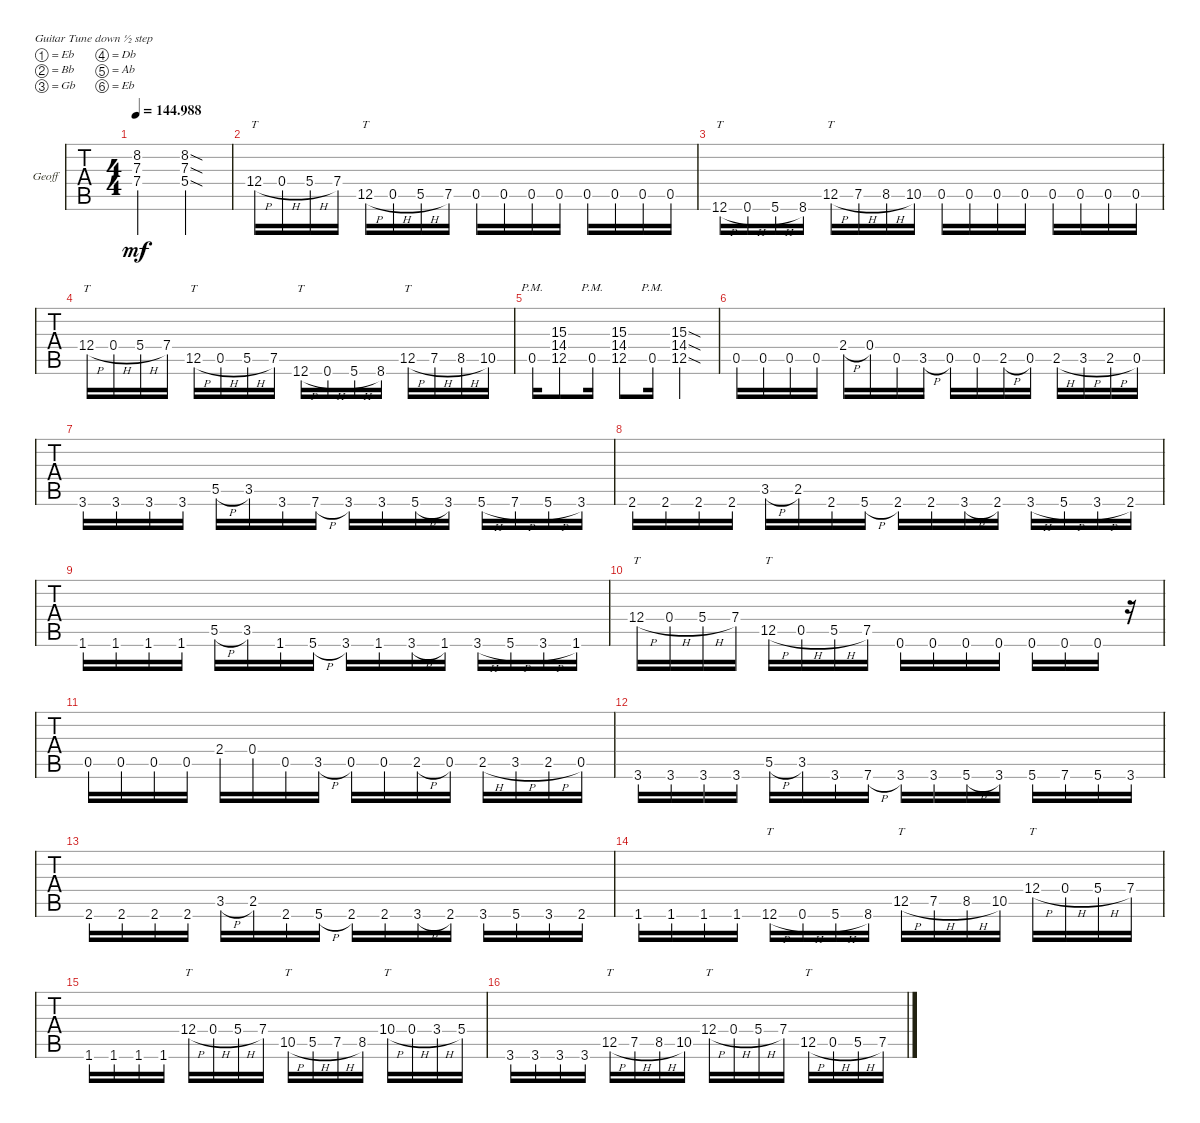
\defaultSystemsLayout 4
\bracketExtendMode groupsimilarinstruments
\firstSystemTrackNameOrientation horizontal
\otherSystemsTrackNameOrientation horizontal
\track ("Geoff" "Geoff") {instrument acousticguitarsteel}
\staff {tabs}
\tuning (Eb4 Bb3 Gb3 Db3 Ab2 Eb2)
\ts (4 4)
\tempo
144.988
\accidentals auto
\clef g2
\ottava regular
\simile none
\ks c
(7.4 7.3 8.2).2{dy mf} (8.2{sod} 5.4{sod} 7.3{sod}).2 |
12.4{h}.16{tt} 0.4{h}.16 5.4{h}.16 7.4.16 12.5{h}.16{tt} 0.5{h}.16 5.5{h}.16 7.5.16 0.5.16 0.5.16 0.5.16 0.5.16 0.5.16 0.5.16 0.5.16 0.5.16 |
12.6{h}.16{tt} 0.6{h}.16 5.6{h}.16 8.6.16 12.5{h}.16{tt} 7.5{h}.16 8.5{h}.16 10.5.16 0.5.16 0.5.16 0.5.16 0.5.16 0.5.16 0.5.16 0.5.16 0.5.16 |
12.4{h}.16{tt} 0.4{h}.16 5.4{h}.16 7.4.16 12.5{h}.16{tt} 0.5{h}.16 5.5{h}.16 7.5.16 12.6{h}.16{tt} 0.6{h}.16 5.6{h}.16 8.6.16 12.5{h}.16{tt} 7.5{h}.16 8.5{h}.16 10.5.16 |
0.5{pm}.16 (12.5 14.4 15.3).8 0.5{pm}.16 (12.5 14.4 15.3).8 0.5{pm}.16 (12.5{sod} 14.4{sod} 15.3{sod}).4 |
0.5.16 0.5.16 0.5.16 0.5.16 2.4{h}.16 0.4.16 0.5.16 3.5{h}.16 0.5.16 0.5.16 2.5{h}.16 0.5.16 2.5{h}.16 3.5{h}.16 2.5{h}.16 0.5.16 |
3.6.16 3.6.16 3.6.16 3.6.16 5.5{h}.16 3.5.16 3.6.16 7.6{h}.16 3.6.16 3.6.16 5.6{h}.16 3.6.16 5.6{h}.16 7.6{h}.16 5.6{h}.16 3.6.16 |
2.6.16 2.6.16 2.6.16 2.6.16 3.5{h}.16 2.5.16 2.6.16 5.6{h}.16 2.6.16 2.6.16 3.6{h}.16 2.6.16 3.6{h}.16 5.6{h}.16 3.6{h}.16 2.6.16 |
1.6.16 1.6.16 1.6.16 1.6.16 5.5{h}.16 3.5.16 1.6.16 5.6{h}.16 3.6.16 1.6.16 3.6{h}.16 1.6.16 3.6{h}.16 5.6{h}.16 3.6{h}.16 1.6.16 |
12.4{h}.16{tt} 0.4{h}.16 5.4{h}.16 7.4.16 12.5{h}.16{tt} 0.5{h}.16 5.5{h}.16 7.5.16 0.6.16 0.6.16 0.6.16 0.6.16 0.6.16 0.6.16 0.6.16 r.16 |
0.5.16 0.5.16 0.5.16 0.5.16 2.4.16 0.4.16 0.5.16 3.5{h}.16 0.5.16 0.5.16 2.5{h}.16 0.5.16 2.5{h}.16 3.5{h}.16 2.5{h}.16 0.5.16 |
3.6.16 3.6.16 3.6.16 3.6.16 5.5{h}.16 3.5.16 3.6.16 7.6{h}.16 3.6.16 3.6.16 5.6{h}.16 3.6.16 5.6.16 7.6.16 5.6.16 3.6.16 |
2.6.16 2.6.16 2.6.16 2.6.16 3.5{h}.16 2.5.16 2.6.16 5.6{h}.16 2.6.16 2.6.16 3.6{h}.16 2.6.16 3.6.16 5.6.16 3.6.16 2.6.16 |
1.6.16 1.6.16 1.6.16 1.6.16 12.6{h}.16{tt} 0.6{h}.16 5.6{h}.16 8.6.16 12.5{h}.16{tt} 7.5{h}.16 8.5{h}.16 10.5.16 12.4{h}.16{tt} 0.4{h}.16 5.4{h}.16 7.4.16 |
1.6.16 1.6.16 1.6.16 1.6.16 12.4{h}.16{tt} 0.4{h}.16 5.4{h}.16 7.4.16 10.5{h}.16{tt} 5.5{h}.16 7.5{h}.16 8.5.16 10.4{h}.16{tt} 0.4{h}.16 3.4{h}.16 5.4.16 |
3.6.16 3.6.16 3.6.16 3.6.16 12.5{h}.16{tt} 7.5{h}.16 8.5{h}.16 10.5.16 12.4{h}.16{tt} 0.4{h}.16 5.4{h}.16 7.4.16 12.5{h}.16{tt} 0.5{h}.16 5.5{h}.16 7.5.16
